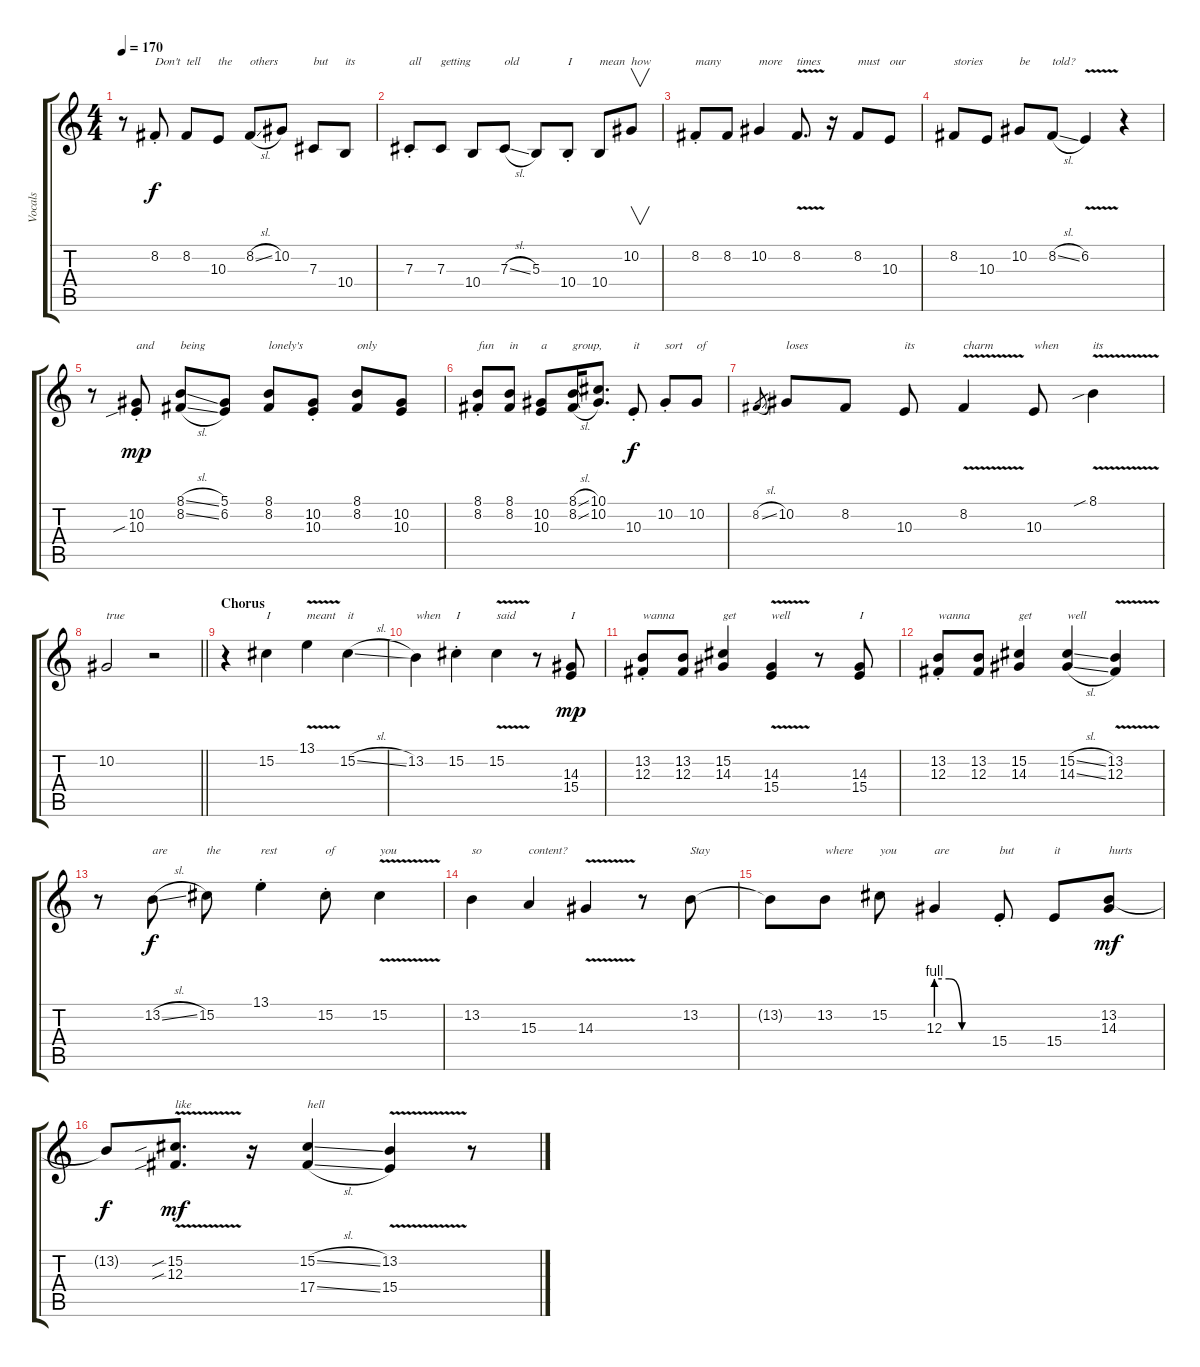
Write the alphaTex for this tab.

\track ("Vocals" "Vocals") {instrument lead6voice}
\staff {score tabs}
\tuning (Eb4 Bb3 Gb3 Db3 Ab2 Db2) {hide}
\ts (4 4)
\tempo 170
\clef g2
\ks c
r.8{dy mf} 8.2{st}.8{txt "Don't" dy f} 8.2.8{txt "tell"} 10.3.8{txt "the"} 8.2{sl}.8{txt "others"} 10.2.8 7.3.8{txt "but"} 10.4.8{txt "its"} |
7.3{st}.8{txt "all"} 7.3.8{txt "getting"} 10.4.8 7.3{sl}.8{txt "old"} 5.3.8 10.4{st}.8{txt "I"} 10.4.8{txt "mean"} 10.2.8{v txt "how"} |
8.2{st}.8{txt "many"} 8.2.8 10.2.4{txt "more"} 8.2{v}.8{d txt "times"} r.16 8.2.8{txt "must"} 10.3.8{txt "our"} |
8.2.8{txt "stories"} 10.3.8 10.2.8{txt "be"} 8.2{sl}.8{txt "told?"} 6.2{v}.4 r.4 |
r.8 (10.2 10.3{sib st}).8{txt "and" dy mp} (8.1{sl} 8.2{sl}).8{txt "being"} (5.1 6.2).8 (8.1 8.2).8{txt "lonely's"} (10.2 10.3{st}).8 (8.1 8.2).8{txt "only"} (10.2 10.3).8 |
(8.1 8.2{st}).8{txt "fun"} (8.1 8.2).8{txt "in"} (10.2 10.3).8{txt "a"} (8.1{sl} 8.2{sl}).16{txt "group,"} (10.1 10.2).8{d} 10.3{st}.8{txt "it" dy f} 10.2{st}.8{txt "sort"} 10.2.8{txt "of"} |
8.2{sl}.8{gr} 10.2.8{txt "loses"} 8.2.8 10.3.8{txt "its"} 8.2{v}.4{txt "charm"} 10.3.8{txt "when"} 8.1{v sib}.4{txt "its"} |
\barLineRight lightlight
10.2.2{txt "true"} r.2 |
\section ("" "Chorus")
r.4 15.2.4{txt "I"} 13.1{v}.4{txt "meant"} 15.2{sl}.4{txt "it"} |
13.2.4{txt "when"} 15.2{st}.4{txt "I"} 15.2{v}.4{txt "said"} r.8 (14.3 15.4).8{txt "I" dy mp} |
(13.2{st} 12.3{st}).8{txt "wanna"} (13.2 12.3).8 (15.2 14.3).4{txt "get"} (14.3{v} 15.4{v}).4{txt "well"} r.8 (14.3 15.4).8{txt "I"} |
(13.2{st} 12.3{st}).8{txt "wanna"} (13.2 12.3).8 (15.2 14.3).4{txt "get"} (15.2{sl} 14.3{sl}).4{txt "well"} (13.2{v} 12.3{v}).4 |
r.8 13.2{sl}.8{txt "are" dy f} 15.2.8{txt "the"} 13.1{st}.4{txt "rest"} 15.2{st}.8{txt "of"} 15.2{v}.4{txt "you"} |
13.2.4{txt "so"} 15.3.4{txt "content?"} 14.3{v}.4 r.8 13.2.8{txt "Stay"} |
13.2{t}.8 13.2.8{txt "where"} 15.2.8{txt "you"} 12.3{be (custom 0 4 15 4 30 0 60 0)}.4{txt "are"} 15.4{st}.8{txt "but"} 15.4.8{txt "it"} (13.2 14.3).8{txt "hurts" dy mf} |
13.2{t}.8{dy f} (15.2{v sib} 12.3{v sib}).8{d txt "like" dy mf} r.16 (15.2{sl} 17.4{sl}).4{txt "hell"} (13.2{v} 15.4{v}).4 r.8
